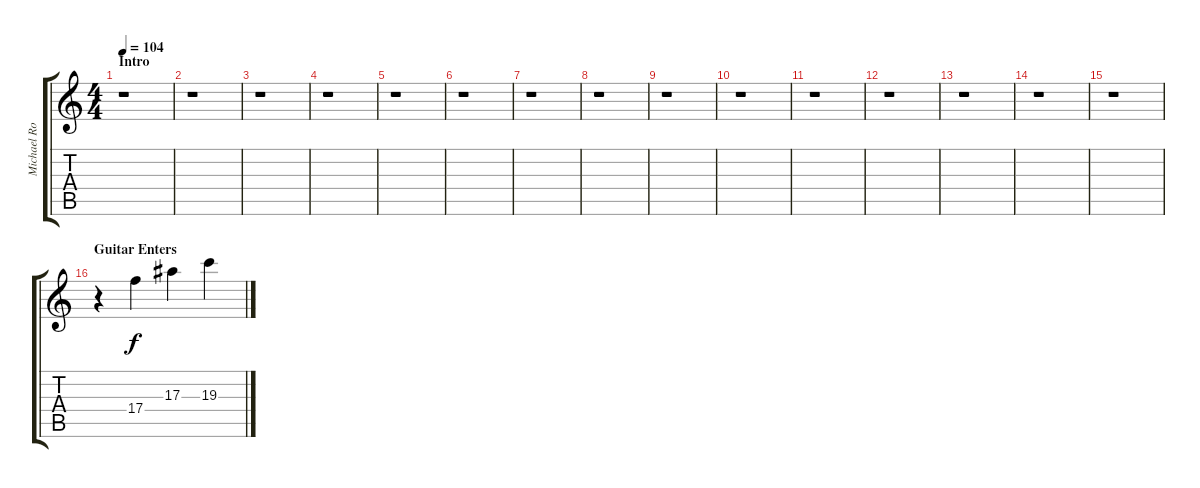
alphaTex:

\track ("Michael Romeo" "Michael Ro") {instrument distortionguitar}
\staff {score tabs}
\tuning (D4 A3 F3 C3 G2 D2) {hide}
\ts (4 4)
\section ("" "Intro")
\tempo 104
\clef g2
\ks c
r.1{dy f instrument distortionguitar} |
r.1 |
r.1 |
r.1 |
r.1 |
r.1 |
r.1 |
r.1 |
r.1 |
r.1 |
r.1 |
r.1 |
r.1 |
r.1 |
r.1 |
\section ("" "Guitar Enters")
r.4 17.4.4{volume 16} 17.3.4 19.3.4
